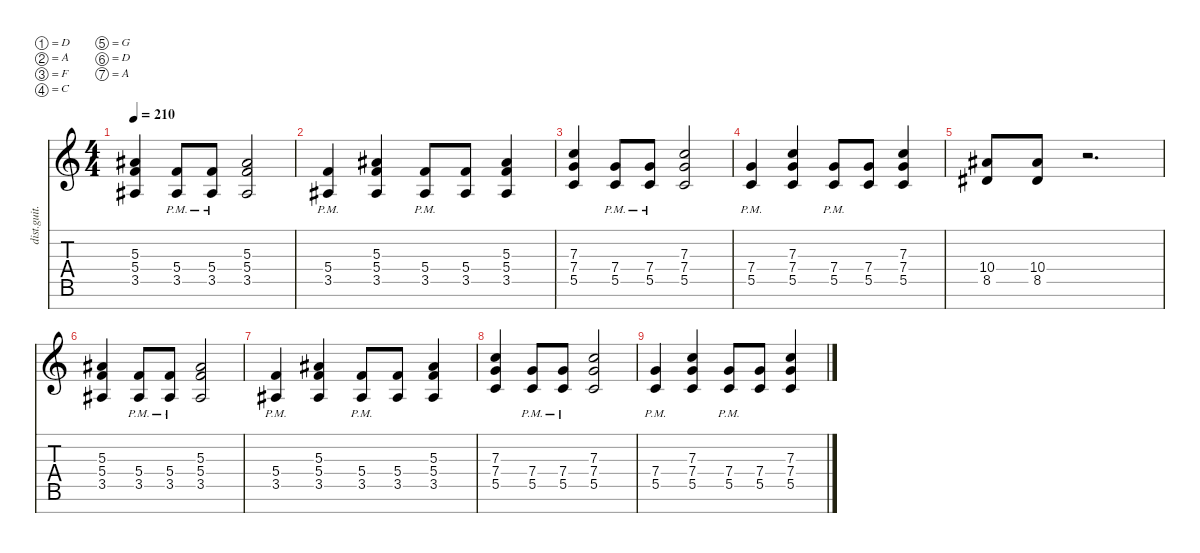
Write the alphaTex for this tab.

\defaultSystemsLayout 4
\hideDynamics
\bracketExtendMode nobrackets
\otherSystemsTrackNameOrientation horizontal
\track ("Distortion Guitar" "dist.guit.") {instrument distortionguitar}
\staff {score tabs}
\tuning (D4 A3 F3 C3 G2 D2 A1)
\ts (4 4)
\tempo 210
\clef g2
\ks c
(3.5{acc #} 5.4 5.3{acc #}).4{dy mf instrument distortionguitar beam Up} (3.5{pm acc #} 5.4{pm}).8{beam Up} (3.5{pm acc #} 5.4{pm}).8{beam Up} (3.5{acc #} 5.4 5.3{acc #}).2{beam Up} |
(3.5{pm acc #} 5.4{pm}).4{beam Up} (3.5{acc #} 5.4 5.3{acc #}).4{beam Up} (3.5{pm acc #} 5.4{pm}).8{beam Up} (3.5{acc #} 5.4).8{beam Up} (3.5{acc #} 5.4 5.3{acc #}).4{beam Up} |
(5.5 7.4 7.3).4{beam Up} (5.5{pm} 7.4{pm}).8{beam Up} (5.5{pm} 7.4{pm}).8{beam Up} (5.5 7.4 7.3).2{beam Up} |
(5.5{pm} 7.4{pm}).4{beam Up} (5.5 7.4 7.3).4{beam Up} (5.5{pm} 7.4{pm}).8{beam Up} (5.5 7.4).8{beam Up} (5.5 7.4 7.3).4{beam Up} |
(8.5{acc #} 10.4{acc #}).8{beam Up} (8.5{acc #} 10.4{acc #}).8{beam Up} r.2{d beam Up} |
(3.5{acc #} 5.4 5.3{acc #}).4{beam Up} (3.5{pm acc #} 5.4{pm}).8{beam Up} (3.5{pm acc #} 5.4{pm}).8{beam Up} (3.5{acc #} 5.4 5.3{acc #}).2{beam Up} |
(3.5{pm acc #} 5.4{pm}).4{beam Up} (3.5{acc #} 5.4 5.3{acc #}).4{beam Up} (3.5{pm acc #} 5.4{pm}).8{beam Up} (3.5{acc #} 5.4).8{beam Up} (3.5{acc #} 5.4 5.3{acc #}).4{beam Up} |
(5.5 7.4 7.3).4{beam Up} (5.5{pm} 7.4{pm}).8{beam Up} (5.5{pm} 7.4{pm}).8{beam Up} (5.5 7.4 7.3).2{beam Up} |
(5.5{pm} 7.4{pm}).4{beam Up} (5.5 7.4 7.3).4{beam Up} (5.5{pm} 7.4{pm}).8{beam Up} (5.5 7.4).8{beam Up} (5.5 7.4 7.3).4{beam Up}
